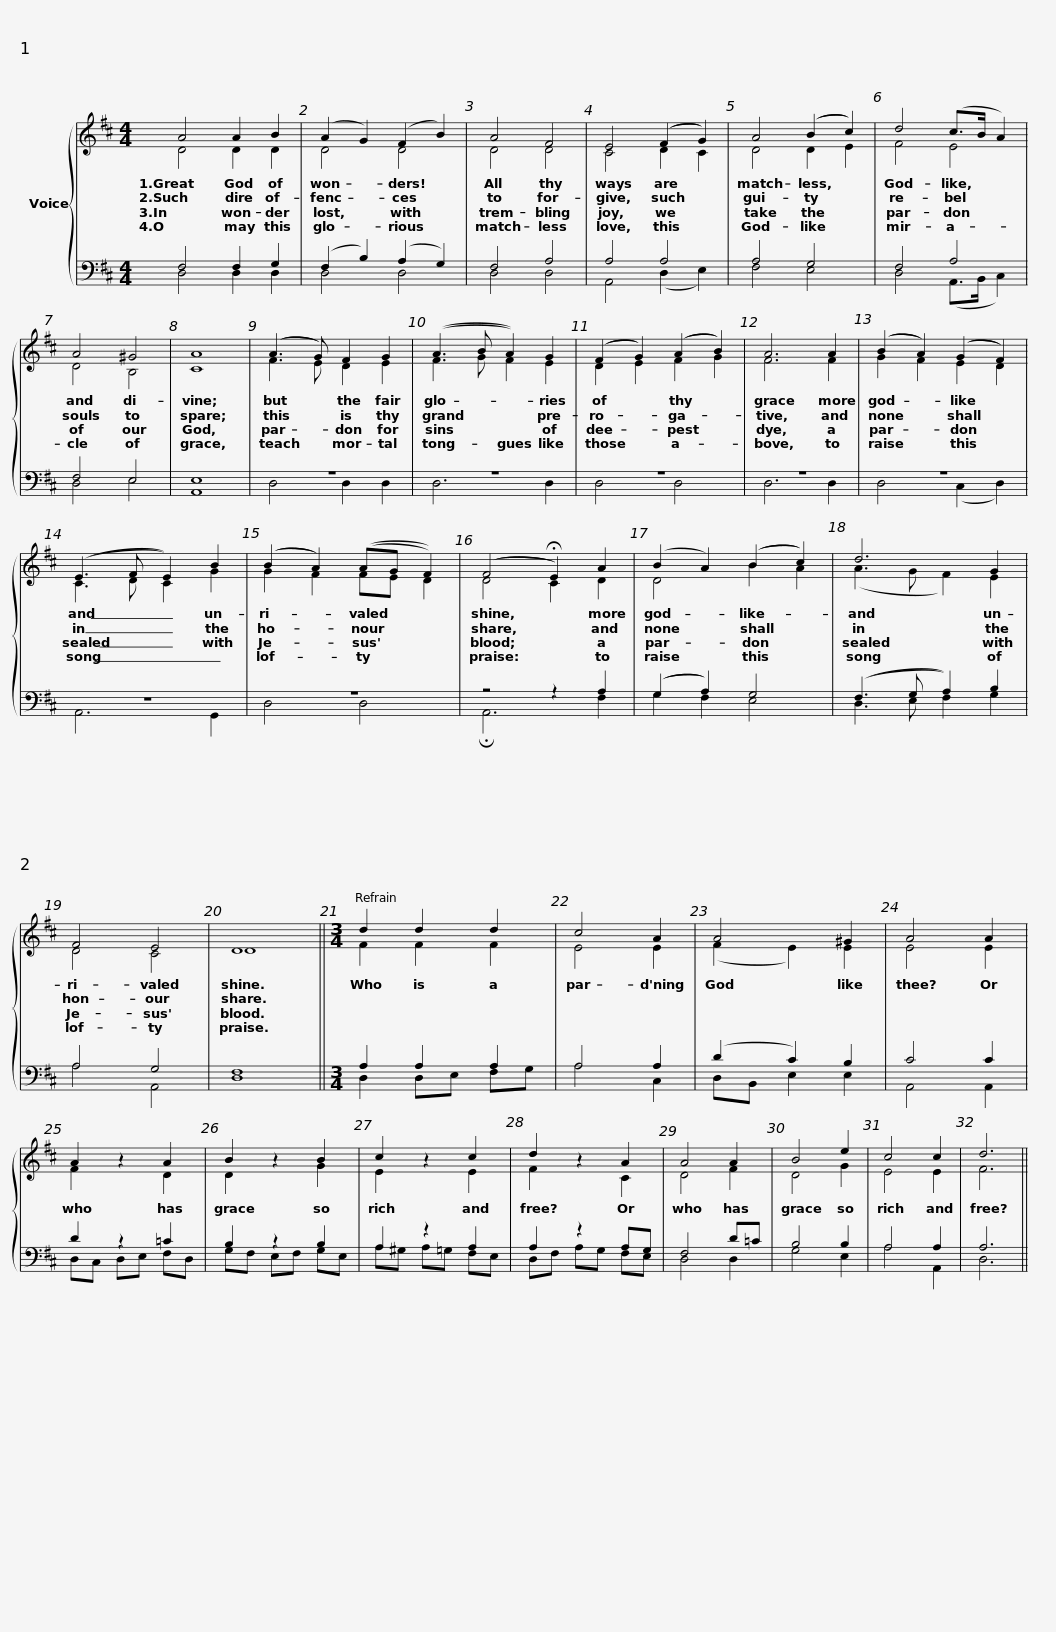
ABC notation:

X:1
%%score { ( 1 2 ) | ( 3 4 ) }
L:1/8
M:4/4
I:linebreak $
K:D
V:1 treble
V:2 treble
V:3 bass
V:4 bass
V:1
 A4 A2 B2 | (A2 G2) (F2 B2) | A4 F4 | E4 ((F2 G2)) | A4 ((B2 c2)) | %5
 d4 (c>B A2) | A4 ^G4 | A8 |$ ((A3 G)) F2 G2 | ((A3 B A2)) G2 | %10
 ((F2 G2)) ((A2 B2)) | A6 A2 | ((B2 A2)) ((G2 F2)) | ((E3 F E2)) B2 | ((B2 A2)) ((AG F2)) |$ %15
 ((F4 !fermata!E2)) A2 | (B2 A2) ((B2 c2)) | d6 G2 | F4 E4 | D8 || %20
[M:3/4] d2 d2 d2 | c4 A2 | A4 ^G2 |$ A4 A2 | A2 z2 A2 | %25
 B2 z2 B2 | c2 z2 c2 | d2 z2 A2 | A4 A2 | B4 e2 | %30
 c4 c2 | d6 || %32
V:2
 D4 D2 D2 | D4 D4 | D4 D4 | C4 D2 C2 | D4 D2 E2 | %5
 F4 E4 | D4 B,4 | C8 |$ F3 E D2 E2 | F3 G F2 E2 | %10
 D2 E2 F2 G2 | F6 F2 | G2 F2 E2 D2 | C3 D C2 G2 | G2 F2 FE D2 |$ %15
 D4 C2 D2 | D4 B2 A2 | (A3 G F2) E2 | D4 C4 | D8 || %20
[M:3/4] F2 F2 F2 | E4 E2 | (F2 E2) E2 |$ E4 E2 | F2 z2 D2 | %25
 D2 z2 G2 | E2 z2 E2 | F2 z2 C2 | D4 F2 | D4 G2 | %30
 E4 E2 | F6 || %32
V:3
 F,4 F,2 G,2 | (F,2 B,2) (A,2 G,2) | F,4 A,4 | A,4 A,4 | A,4 G,4 | %5
 F,4 A,4 | F,4 E,4 | E,8 |$ z8 | z8 | %10
 z8 | z8 | z8 | z8 | z8 |$ %15
 z4 z2 A,2 | ((G,2 A,2)) G,4 | ((F,3 G, A,2)) B,2 | A,4 G,4 | F,8 || %20
[M:3/4] A,2 A,2 A,2 | A,4 A,2 | (D2 C2) B,2 |$ C4 C2 | D2 z2 =C2 | %25
 B,2 z2 B,2 | A,2 z2 A,2 | A,2 z2 A,G, | F,4 D=C | B,4 B,2 | %30
 A,4 A,2 | A,6 || %32
V:4
 D,4 D,2 D,2 | D,4 D,4 | D,4 D,4 | A,,4 (D,2 E,2) | F,4 E,4 | %5
 D,4 (A,,>B,, C,2) | D,4 E,4 | A,,8 |$ D,4 D,2 D,2 | D,6 D,2 | %10
 D,4 D,4 | D,6 D,2 | D,4 (C,2 D,2) | A,,6 G,,2 | D,4 D,4 |$ %15
 !fermata!A,,6 F,2 | G,2 F,2 E,4 | D,3 E, F,2 G,2 | A,4 A,,4 | D,8 || %20
[M:3/4] D,2 D,E, F,G, | A,4 C,2 | D,B,, E,2 E,2 |$ A,,4 A,,2 | D,C, D,E, F,D, | %25
 G,F, E,F, G,E, | A,^G, A,=G, F,E, | D,F, A,G, F,E, | D,4 D,2 | G,4 E,2 | %30
 A,4 A,,2 | D,6 || %32
